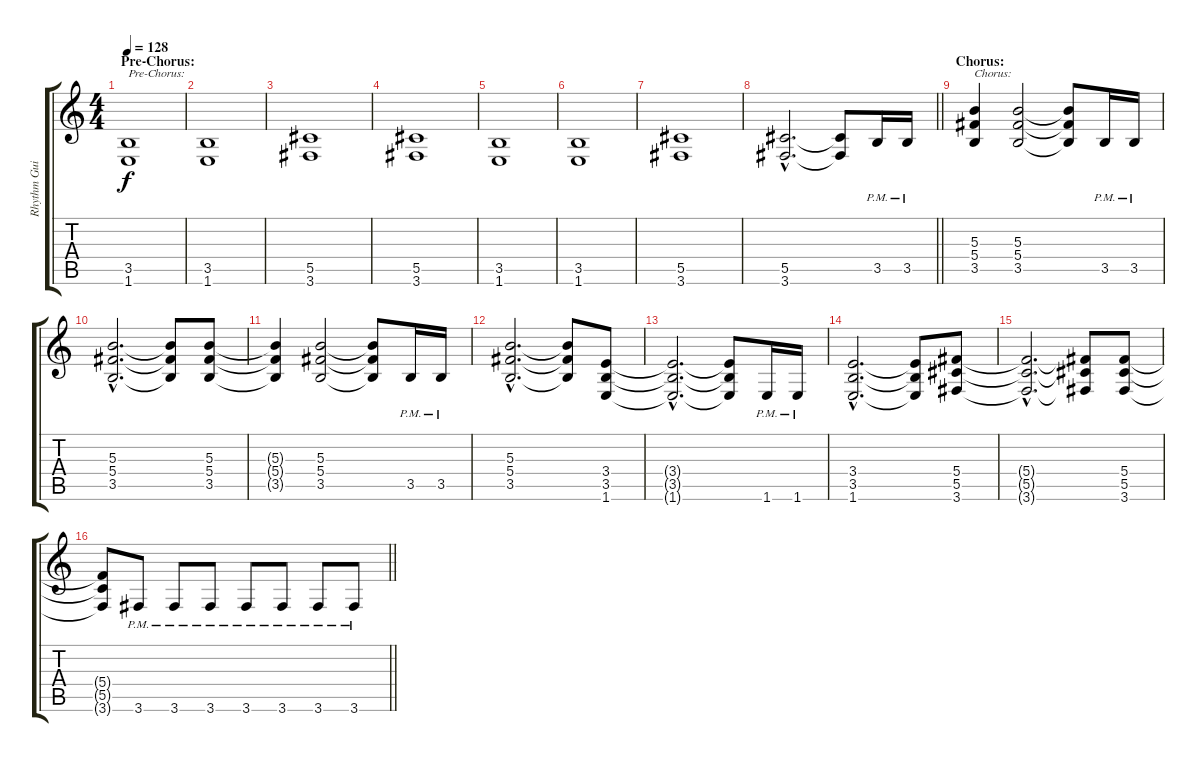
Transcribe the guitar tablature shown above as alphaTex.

\track ("Rhythm Guitar" "Rhythm Gui") {instrument distortionguitar}
\staff {score tabs}
\tuning (Eb4 Bb3 Gb3 Db3 Ab2 Eb2) {hide}
\ts (4 4)
\section ("" "Pre-Chorus:")
\tempo 128
\clef g2
\ks c
(3.5 1.6).1{txt "Pre-Chorus:" dy f} |
(3.5 1.6).1 |
(5.5 3.6).1 |
(5.5 3.6).1 |
(3.5 1.6).1 |
(3.5 1.6).1 |
(5.5 3.6).1 |
\barLineRight lightlight
(5.5{hac} 3.6{hac}).2{d} (5.5{t} 3.6{t}).8 3.5{pm}.16 3.5{pm}.16 |
\section ("" "Chorus:")
(5.3 5.4 3.5).4{txt "Chorus:"} (5.3 5.4 3.5).2 (5.3{t} 5.4{t} 3.5{t}).8 3.5{pm}.16 3.5{pm}.16 |
(5.3{hac} 5.4{hac} 3.5{hac}).2{d} (5.3{t} 5.4{t} 3.5{t}).8 (5.3 5.4 3.5).8 |
(5.3{t} 5.4{t} 3.5{t}).4 (5.3 5.4 3.5).2 (5.3{t} 5.4{t} 3.5{t}).8 3.5{pm}.16 3.5{pm}.16 |
(5.3{hac} 5.4{hac} 3.5{hac}).2{d} (5.3{t} 5.4{t} 3.5{t}).8 (3.4 3.5 1.6).8 |
(3.4{hac t} 3.5{hac t} 1.6{hac t}).2{d} (3.4{t} 3.5{t} 1.6{t}).8 1.6{pm}.16 1.6{pm}.16 |
(3.4{hac} 3.5{hac} 1.6{hac}).2{d} (3.4{t} 3.5{t} 1.6{t}).8 (5.4 5.5 3.6).8 |
(5.4{hac t} 5.5{hac t} 3.6{hac t}).2{d} (5.4{t} 5.5{t} 3.6{t}).8 (5.4 5.5 3.6).8 |
\barLineRight lightlight
(5.4{t} 5.5{t} 3.6{t}).8 3.6{pm}.8 3.6{pm}.8 3.6{pm}.8 3.6{pm}.8 3.6{pm}.8 3.6{pm}.8 3.6{pm}.8
